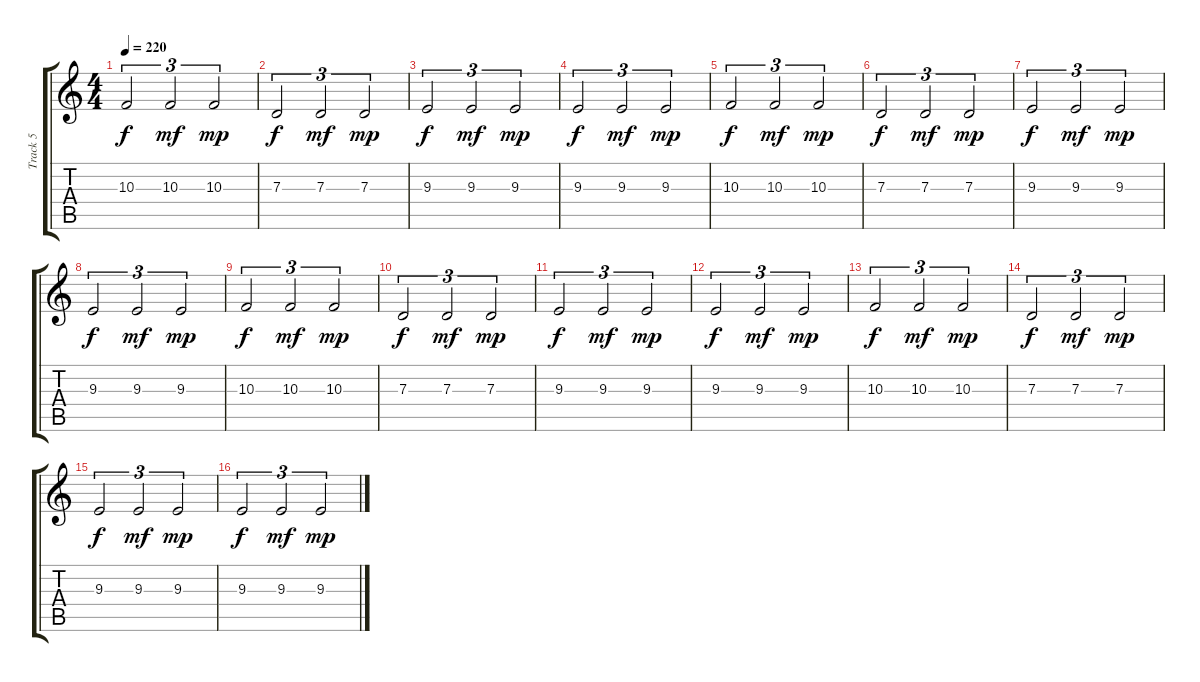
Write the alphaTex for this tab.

\track ("Track 5" "Track 5") {instrument sitar}
\staff {score tabs}
\tuning (E4 B3 G3 D3 A2 E2) {hide}
\ts (4 4)
\tempo 220
\clef g2
\ks c
10.3.2{tu (3 2) dy f} 10.3.2{tu (3 2) dy mf} 10.3.2{tu (3 2) dy mp} |
7.3.2{tu (3 2) dy f} 7.3.2{tu (3 2) dy mf} 7.3.2{tu (3 2) dy mp} |
9.3.2{tu (3 2) dy f} 9.3.2{tu (3 2) dy mf} 9.3.2{tu (3 2) dy mp} |
9.3.2{tu (3 2) dy f} 9.3.2{tu (3 2) dy mf} 9.3.2{tu (3 2) dy mp} |
10.3.2{tu (3 2) dy f} 10.3.2{tu (3 2) dy mf} 10.3.2{tu (3 2) dy mp} |
7.3.2{tu (3 2) dy f} 7.3.2{tu (3 2) dy mf} 7.3.2{tu (3 2) dy mp} |
9.3.2{tu (3 2) dy f} 9.3.2{tu (3 2) dy mf} 9.3.2{tu (3 2) dy mp} |
9.3.2{tu (3 2) dy f} 9.3.2{tu (3 2) dy mf} 9.3.2{tu (3 2) dy mp} |
10.3.2{tu (3 2) dy f} 10.3.2{tu (3 2) dy mf} 10.3.2{tu (3 2) dy mp} |
7.3.2{tu (3 2) dy f} 7.3.2{tu (3 2) dy mf} 7.3.2{tu (3 2) dy mp} |
9.3.2{tu (3 2) dy f} 9.3.2{tu (3 2) dy mf} 9.3.2{tu (3 2) dy mp} |
9.3.2{tu (3 2) dy f} 9.3.2{tu (3 2) dy mf} 9.3.2{tu (3 2) dy mp} |
10.3.2{tu (3 2) dy f} 10.3.2{tu (3 2) dy mf} 10.3.2{tu (3 2) dy mp} |
7.3.2{tu (3 2) dy f} 7.3.2{tu (3 2) dy mf} 7.3.2{tu (3 2) dy mp} |
9.3.2{tu (3 2) dy f} 9.3.2{tu (3 2) dy mf} 9.3.2{tu (3 2) dy mp} |
9.3.2{tu (3 2) dy f} 9.3.2{tu (3 2) dy mf} 9.3.2{tu (3 2) dy mp}
